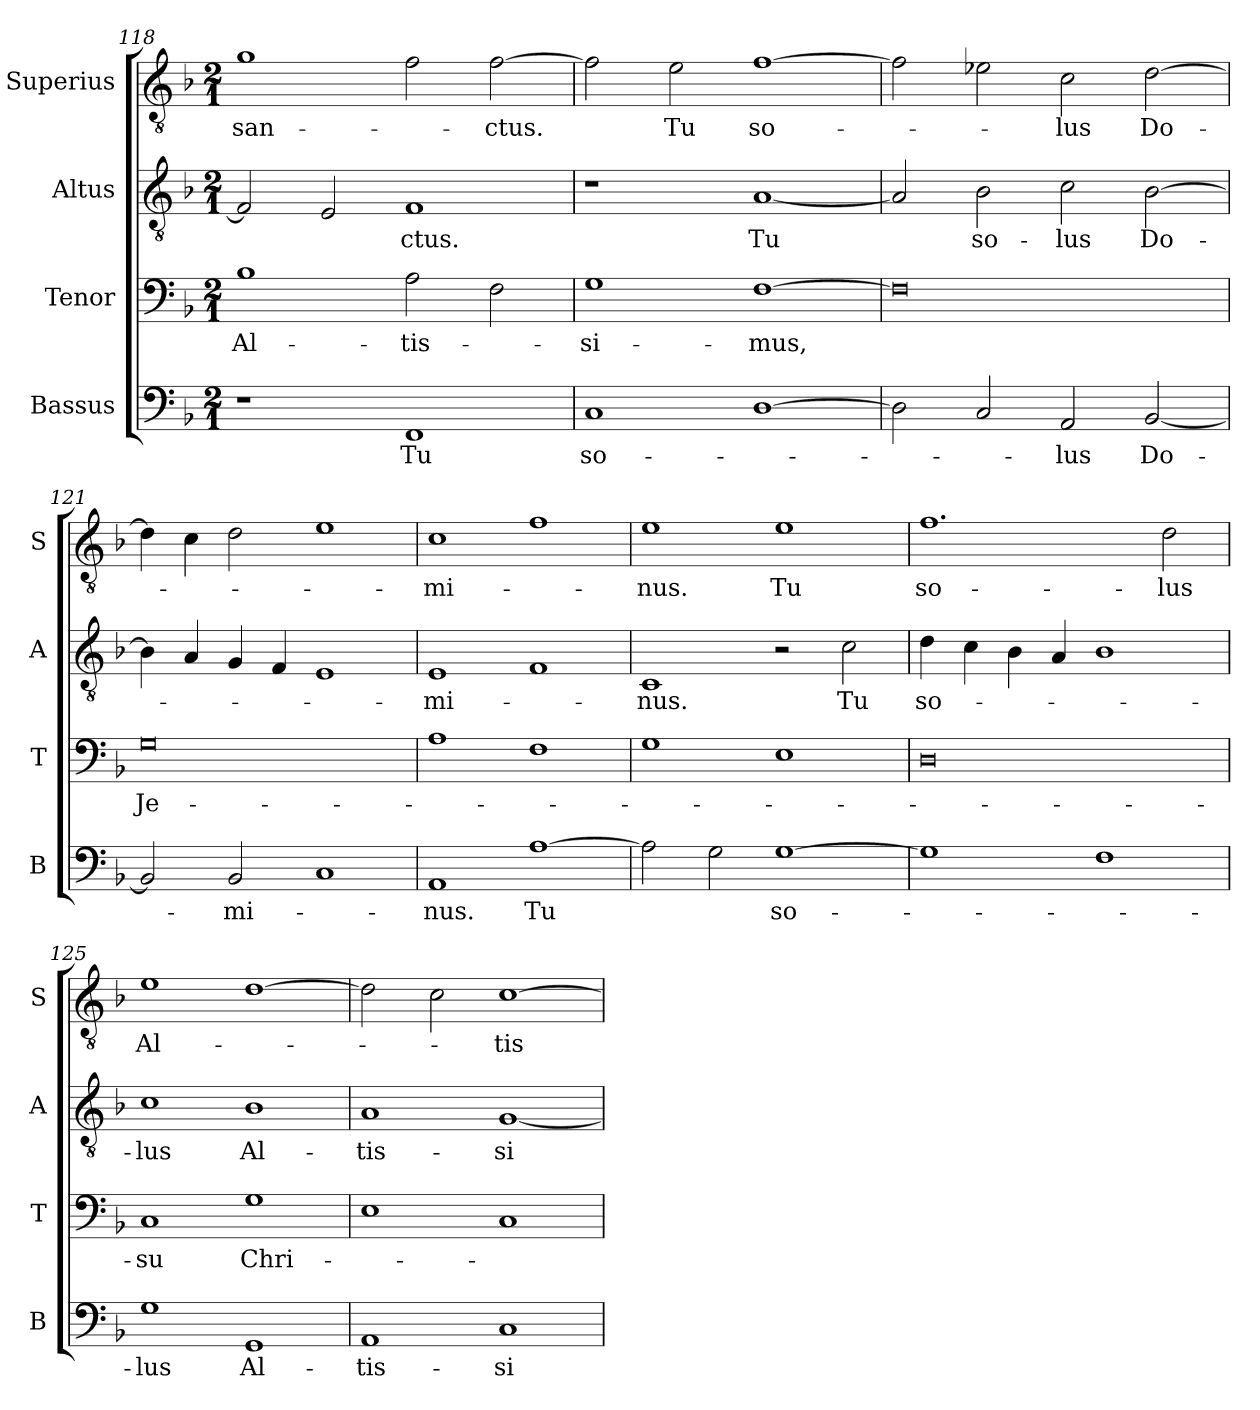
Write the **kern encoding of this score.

**kern	**text	**kern	**text	**kern	**text	**kern	**text
*part4	*part4	*part3	*part3	*part2	*part2	*part1	*part1
*staff4	*staff4	*staff3	*staff3	*staff2	*staff2	*staff1	*staff1
*I"Bassus	*	*I"Tenor	*	*I"Altus	*	*I"Superius	*
*I'B	*	*I'T	*	*I'A	*	*I'S	*
*clefF4	*	*clefF4	*	*clefGv2	*	*clefGv2	*
*k[b-]	*	*k[b-]	*	*k[b-]	*	*k[b-]	*
*d:	*	*d:	*	*d:	*	*d:	*
*M2/1	*	*M2/1	*	*M2/1	*	*M2/1	*
=118	=118	=118	=118	=118	=118	=118	=118
1r	.	1B-	Al-	2F]	.	1g	san-
.	.	.	.	2E	.	.	.
1FF	Tu	2A	-tis-	1F	-ctus.	2f	.
.	.	2F	.	.	.	[2f	-ctus.
=119	=119	=119	=119	=119	=119	=119	=119
1C	so-	1G	-si-	1r	.	2f]	.
.	.	.	.	.	.	2e	Tu
[1D	.	[1F	-mus,	[1A	Tu	[1f	so-
=120	=120	=120	=120	=120	=120	=120	=120
2D]	.	0F]	.	2A]	.	2f]	.
2C	.	.	.	2B-	so-	2e-X	.
2AA	-lus	.	.	2c	-lus	2c	-lus
[2BB-	Do-	.	.	[2B-	Do-	[2d	Do-
=121	=121	=121	=121	=121	=121	=121	=121
2BB-]	.	0G	Je-	4B-]	.	4d]	.
.	.	.	.	4A	.	4c	.
2BB-	-mi-	.	.	4G	.	2d	.
.	.	.	.	4F	.	.	.
1C	.	.	.	1E	.	1e	.
=122	=122	=122	=122	=122	=122	=122	=122
1AA	-nus.	1A	.	1E	-mi-	1c	-mi-
[1A	Tu	1F	.	1F	.	1f	.
=123	=123	=123	=123	=123	=123	=123	=123
2A]	.	1G	.	1C	-nus.	1e	-nus.
2G	.	.	.	.	.	.	.
[1G	so-	1E	.	2r	.	1e	Tu
.	.	.	.	2c	Tu	.	.
=124	=124	=124	=124	=124	=124	=124	=124
1G]	.	0D	.	4d	so-	1.f	so-
.	.	.	.	4c	.	.	.
.	.	.	.	4B-	.	.	.
.	.	.	.	4A	.	.	.
1F	.	.	.	1B-	.	.	.
.	.	.	.	.	.	2d	-lus
=125	=125	=125	=125	=125	=125	=125	=125
1G	-lus	1C	-su	1c	-lus	1e	Al-
1GG	Al-	1G	Chri-	1B-	Al-	[1d	.
=126	=126	=126	=126	=126	=126	=126	=126
1AA	-tis-	1E	.	1A	-tis-	2d]	.
.	.	.	.	.	.	2c	.
1C	-si-	1C	.	[1G	-si-	[1c	-tis-
=	=	=	=	=	=	=	=
*-	*-	*-	*-	*-	*-	*-	*-
